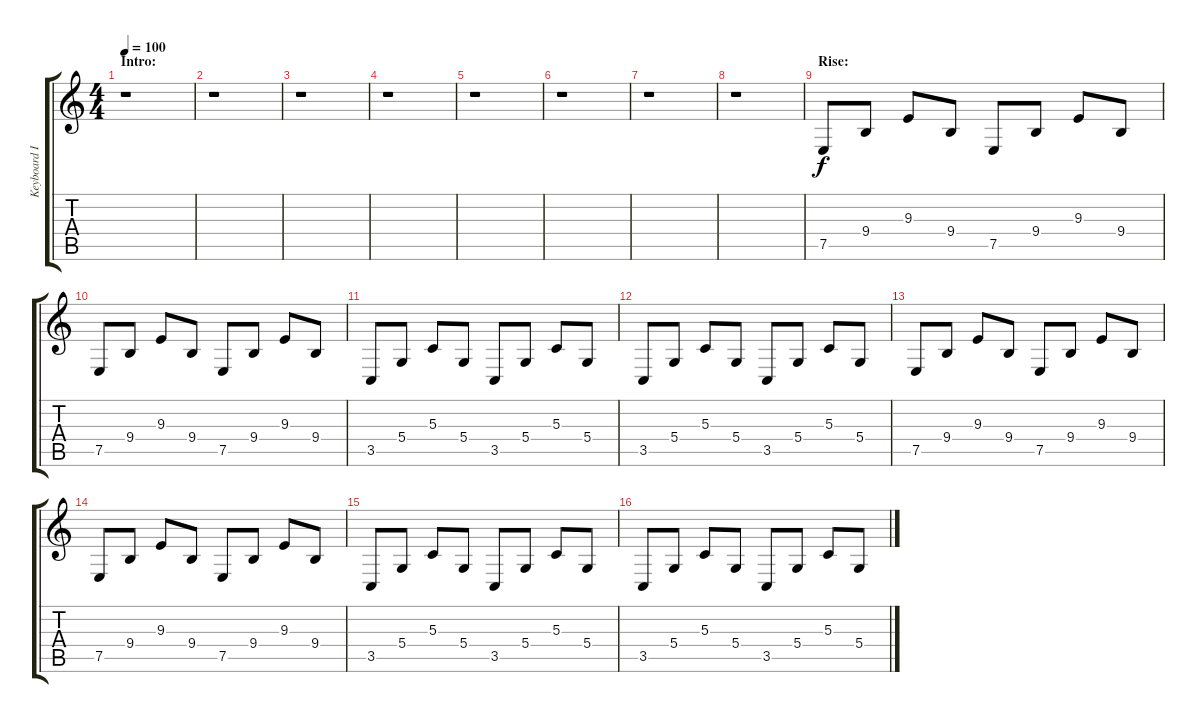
\track ("Keyboard II" "Keyboard I") {instrument pizzicatostrings}
\staff {score tabs}
\tuning (E4 B3 G3 D3 A2 E2) {hide}
\ts (4 4)
\section ("" "Intro:")
\tempo 100
\clef g2
\ks c
r.1{dy f instrument pizzicatostrings} |
r.1 |
r.1 |
r.1 |
r.1 |
r.1 |
r.1 |
r.1 |
\section ("" "Rise:")
7.5.8 9.4.8 9.3.8 9.4.8 7.5.8 9.4.8 9.3.8 9.4.8 |
7.5.8 9.4.8 9.3.8 9.4.8 7.5.8 9.4.8 9.3.8 9.4.8 |
3.5.8 5.4.8 5.3.8 5.4.8 3.5.8 5.4.8 5.3.8 5.4.8 |
3.5.8 5.4.8 5.3.8 5.4.8 3.5.8 5.4.8 5.3.8 5.4.8 |
7.5.8 9.4.8 9.3.8 9.4.8 7.5.8 9.4.8 9.3.8 9.4.8 |
7.5.8 9.4.8 9.3.8 9.4.8 7.5.8 9.4.8 9.3.8 9.4.8 |
3.5.8 5.4.8 5.3.8 5.4.8 3.5.8 5.4.8 5.3.8 5.4.8 |
3.5.8 5.4.8 5.3.8 5.4.8 3.5.8 5.4.8 5.3.8 5.4.8
